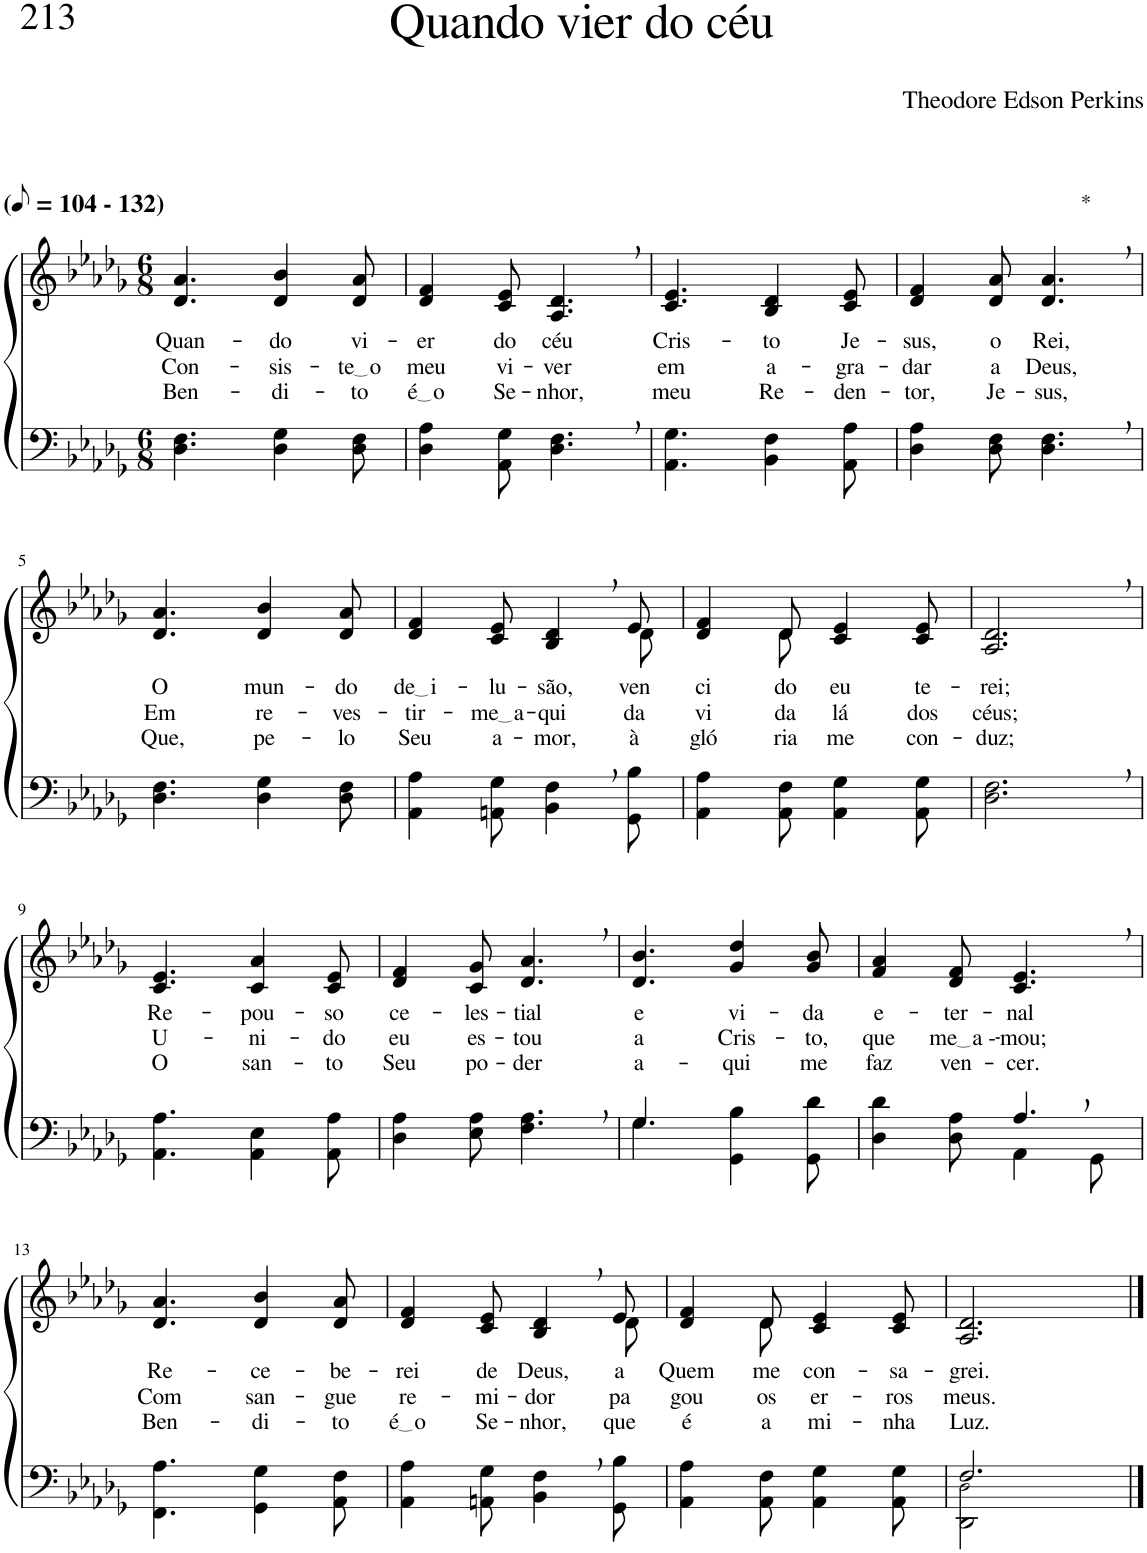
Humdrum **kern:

**kern	**kern	**text	**text	**text
*part2	*part1	*part1	*part1	*part1
*staff2	*staff1	*staff1	*staff1	*staff1
*I"Parte III e IV	*I"Parte I e II	*	*	*
*clefF4	*clefG2	*	*	*
*Trd-1c-2	*Trd-1c-2	*	*	*
*k[b-e-a-d-g-]	*k[b-e-a-d-g-]	*	*	*
*M6/8	*M6/8	*	*	*
*MM52	*MM52	*	*	*
=1	=1	=1	=1	=1
!	!LO:TX:a:B:t=(	!	!	!
!	!LO:TX:a:B:t=- 132)	!	!	!
!	!	!LO:LY:b	!LO:LY:b	!LO:LY:b
4.D-\ 4.F\	4.d-/ 4.a-/	Quan-	Con-	Ben-
!	!	!LO:LY:b	!LO:LY:b	!LO:LY:b
4D-\ 4G-\	4d-/ 4b-/	-do	-sis-	-di-
!	!	!LO:LY:b	!LO:LY:b	!LO:LY:b
8D-\ 8F\	8d-/ 8a-/	vi-	te o	-to
=2	=2	=2	=2	=2
!	!	!LO:LY:b	!LO:LY:b	!LO:LY:b
4D-\ 4A-\	4d-/ 4f/	-er	meu	é o
!	!	!LO:LY:b	!LO:LY:b	!LO:LY:b
8AA-\ 8G-\	8c/ 8e-/	do	vi-	Se-
!	!	!LO:LY:b	!LO:LY:b	!LO:LY:b
4.D-\, 4.F\,	4.A-/, 4.d-/,	céu	-ver	-nhor,
=3	=3	=3	=3	=3
!	!	!LO:LY:b	!LO:LY:b	!LO:LY:b
4.AA-\ 4.G-\	4.c/ 4.e-/	Cris-	em	meu
!	!	!LO:LY:b	!LO:LY:b	!LO:LY:b
4BB-\ 4F\	4B-/ 4d-/	-to	a-	Re-
!	!	!LO:LY:b	!LO:LY:b	!LO:LY:b
8AA-\ 8A-\	8c/ 8e-/	Je-	-gra-	-den-
=4	=4	=4	=4	=4
!	!	!LO:LY:b	!LO:LY:b	!LO:LY:b
4D-\ 4A-\	4d-/ 4f/	-sus,	-dar	-tor,
!	!	!LO:LY:b	!LO:LY:b	!LO:LY:b
8D-\ 8F\	8d-/ 8a-/	o	a	Je-
!	!LO:TX:a:t=*	!	!	!
!	!	!LO:LY:b	!LO:LY:b	!LO:LY:b
4.D-\, 4.F\,	4.d-/, 4.a-/,	Rei,	Deus,	-sus,
!!LO:LB:g=z
=5	=5	=5	=5	=5
!	!	!LO:LY:b	!LO:LY:b	!LO:LY:b
4.D-\ 4.F\	4.d-/ 4.a-/	O	Em	Que,
!	!	!LO:LY:b	!LO:LY:b	!LO:LY:b
4D-\ 4G-\	4d-/ 4b-/	mun-	re-	pe-
!	!	!LO:LY:b	!LO:LY:b	!LO:LY:b
8D-\ 8F\	8d-/ 8a-/	-do	-ves-	-lo
=6	=6	=6	=6	=6
!	!	!LO:LY:b	!LO:LY:b	!LO:LY:b
*	*^	*	*	*
4AA-\ 4A-\	4d-/ 4f/	8ryy	de i	-tir-	Seu
!	!	!	!LO:LY:b	!LO:LY:b	!LO:LY:b
*	*v	*v	*	*	*
8AAn\ 8G-\	8c/ 8e-/	-lu-	me a	a-
!	!	!LO:LY:b	!LO:LY:b	!LO:LY:b
4BB-\, 4F\,	4B-/, 4d-/,	-são,	-qui	-mor,
*	*^	*	*	*
!	!	!	!LO:LY:b	!LO:LY:b	!LO:LY:b
8GG-\ 8B-\	8e-/	8d-\	ven-	da	à
=7	=7	=7	=7	=7	=7
!	!	!	!LO:LY:b	!LO:LY:b	!LO:LY:b
4AA-\ 4A-\	4d-/ 4f/	4ryy	-ci-	vi-	gló-
!	!	!	!LO:LY:b	!LO:LY:b	!LO:LY:b
8AA-\ 8F\	8d-/	8d-\	-do	-da	-ria
!	!	!	!LO:LY:b	!LO:LY:b	!LO:LY:b
4AA-\ 4G-\	4c/ 4e-/	4.ryy	eu	lá	me
!	!	!	!LO:LY:b	!LO:LY:b	!LO:LY:b
8AA-\ 8G-\	8c/ 8e-/	.	te-	dos	con-
*	*v	*v	*	*	*
=8	=8	=8	=8	=8
!	!	!LO:LY:b	!LO:LY:b	!LO:LY:b
2.D-\, 2.F\,	2.A-/, 2.d-/,	-rei;	céus;	-duz;
!!LO:LB:g=z
=9	=9	=9	=9	=9
!	!	!LO:LY:b	!LO:LY:b	!LO:LY:b
4.AA-\ 4.A-\	4.c/ 4.e-/	Re-	U-	O
!	!	!LO:LY:b	!LO:LY:b	!LO:LY:b
4AA-\ 4E-\	4c/ 4a-/	-pou-	-ni-	san-
!	!	!LO:LY:b	!LO:LY:b	!LO:LY:b
8AA-\ 8A-\	8c/ 8e-/	-so	-do	-to
=10	=10	=10	=10	=10
!	!	!LO:LY:b	!LO:LY:b	!LO:LY:b
4D-\ 4A-\	4d-/ 4f/	ce-	eu	Seu
!	!	!LO:LY:b	!LO:LY:b	!LO:LY:b
8E-\ 8A-\	8c/ 8g-/	-les-	es-	po-
!	!	!LO:LY:b	!LO:LY:b	!LO:LY:b
4.F\, 4.A-\,	4.d-/, 4.a-/,	-tial	-tou	-der
=11	=11	=11	=11	=11
*^	*	*	*	*
!	!	!	!LO:LY:b	!LO:LY:b	!LO:LY:b
4.G-/	4.G-\	4.d-/ 4.b-/	e	a	a-
!	!	!	!LO:LY:b	!LO:LY:b	!LO:LY:b
4.ryy	4GG-\ 4B-\	4g-/ 4dd-/	vi-	Cris-	-qui
!	!	!	!LO:LY:b	!LO:LY:b	!LO:LY:b
.	8GG-\ 8d-\	8g-/ 8b-/	-da	-to,	me
=12	=12	=12	=12	=12	=12
!	!	!	!LO:LY:b	!LO:LY:b	!LO:LY:b
4.ryy	4D-\ 4d-\	4f/ 4a-/	e-	que	faz
!	!	!	!LO:LY:b	!LO:LY:b	!LO:LY:b
.	8D-\ 8A-\	8d-/ 8f/	-ter-	me a -	ven-
!	!	!	!LO:LY:b	!LO:LY:b	!LO:LY:b
4.A-,/	4AA-\	4.c/, 4.e-/,	-nal	-mou;	-cer.
.	8GG-\	.	.	.	.
!!LO:LB:g=z
=13	=13	=13	=13	=13	=13
!	!	!	!LO:LY:b	!LO:LY:b	!LO:LY:b
*v	*v	*	*	*	*
4.FF\ 4.A-\	4.d-/ 4.a-/	Re-	Com	Ben-
!	!	!LO:LY:b	!LO:LY:b	!LO:LY:b
4GG-\ 4G-\	4d-/ 4b-/	-ce-	san-	-di-
!	!	!LO:LY:b	!LO:LY:b	!LO:LY:b
8AA-\ 8F\	8d-/ 8a-/	-be-	-gue	-to
=14	=14	=14	=14	=14
!	!	!LO:LY:b	!LO:LY:b	!LO:LY:b
*	*^	*	*	*
4AA-\ 4A-\	4d-/ 4f/	8ryy	-rei	re-	é o
!	!	!	!LO:LY:b	!LO:LY:b	!LO:LY:b
*	*v	*v	*	*	*
8AAn\ 8G-\	8c/ 8e-/	de	-mi-	Se-
!	!	!LO:LY:b	!LO:LY:b	!LO:LY:b
4BB-\, 4F\,	4B-/, 4d-/,	Deus,	-dor	-nhor,
*	*^	*	*	*
!	!	!	!LO:LY:b	!LO:LY:b	!LO:LY:b
8GG-\ 8B-\	8e-/	8d-\	a	pa-	que
=15	=15	=15	=15	=15	=15
!	!	!	!LO:LY:b	!LO:LY:b	!LO:LY:b
4AA-\ 4A-\	4d-/ 4f/	4ryy	Quem	-gou	é
!	!	!	!LO:LY:b	!LO:LY:b	!LO:LY:b
8AA-\ 8F\	8d-/	8d-\	me	os	a
!	!	!	!LO:LY:b	!LO:LY:b	!LO:LY:b
4AA-\ 4G-\	4c/ 4e-/	4.ryy	con-	er-	mi-
!	!	!	!LO:LY:b	!LO:LY:b	!LO:LY:b
8AA-\ 8G-\	8c/ 8e-/	.	-sa-	-ros	-nha
*	*v	*v	*	*	*
=16	=16	=16	=16	=16
*^	*	*	*	*
!	!	!	!LO:LY:b	!LO:LY:b	!LO:LY:b
2.F/	2DD-\ 2D-!\	2.A-/ 2.d-/	-grei.	meus.	Luz.
.	4ryy	.	.	.	.
*v	*v	*	*	*	*
==	==	==	==	==
*-	*-	*-	*-	*-
